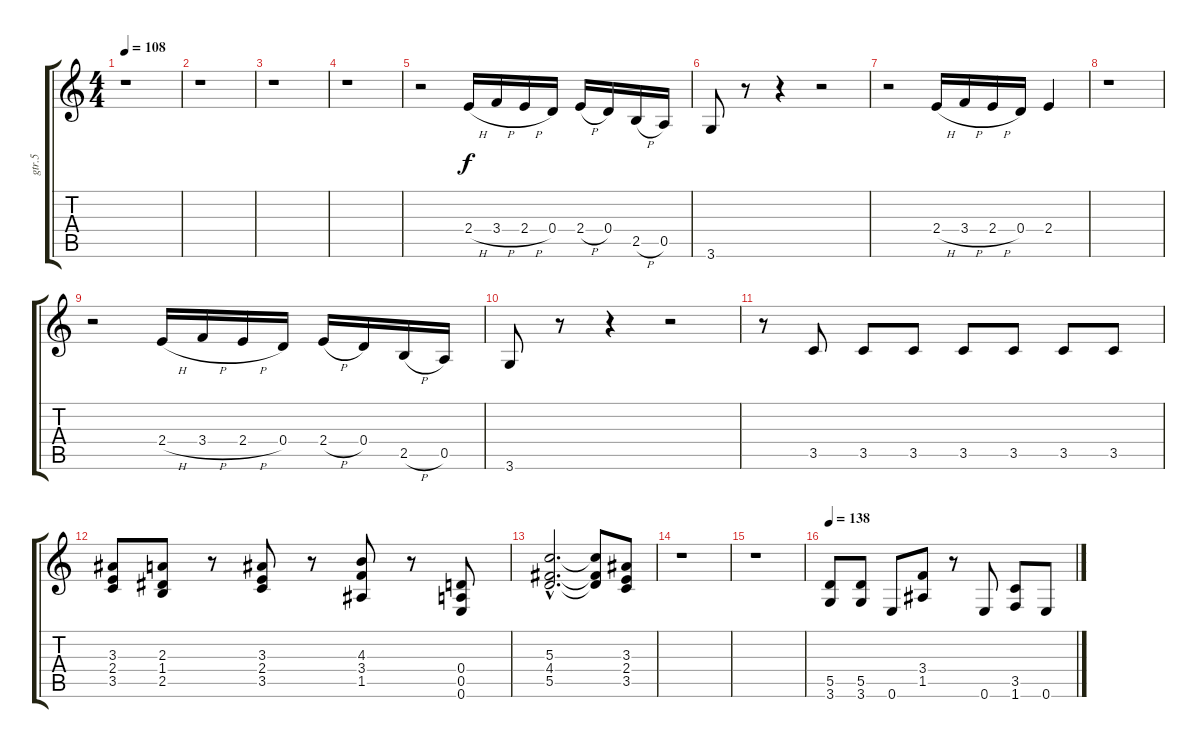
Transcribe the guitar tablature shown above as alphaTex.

\track ("gtr.5" "gtr.5") {instrument overdrivenguitar}
\staff {score tabs}
\tuning (E4 B3 G3 D3 A2 E2) {hide}
\ts (4 4)
\tempo 108
\clef g2
\ks c
r.1{dy f} |
r.1 |
r.1 |
r.1 |
r.2 2.4{h}.16 3.4{h}.16 2.4{h}.16 0.4.16 2.4{h}.16 0.4.16 2.5{h}.16 0.5.16 |
3.6.8 r.8 r.4 r.2 |
r.2 2.4{h}.16 3.4{h}.16 2.4{h}.16 0.4.16 2.4.4 |
r.1 |
r.2 2.4{h}.16 3.4{h}.16 2.4{h}.16 0.4.16 2.4{h}.16 0.4.16 2.5{h}.16 0.5.16 |
3.6.8 r.8 r.4 r.2 |
r.8 3.5.8 3.5.8 3.5.8 3.5.8 3.5.8 3.5.8 3.5.8 |
(3.3 2.4 3.5).8 (2.3 1.4 2.5).8 r.8 (3.3 2.4 3.5).8 r.8 (4.3 3.4 1.5).8 r.8 (0.4 0.5 0.6).8 |
(5.3{hac} 4.4{hac} 5.5{hac}).2{d} (5.3{t} 4.4{t} 5.5{t}).8 (3.3 2.4 3.5).8 |
r.1 |
r.1 |
\tempo 138
(5.5 3.6).8 (5.5 3.6).8 0.6.8 (3.4 1.5).8 r.8 0.6.8 (3.5 1.6).8 0.6.8
